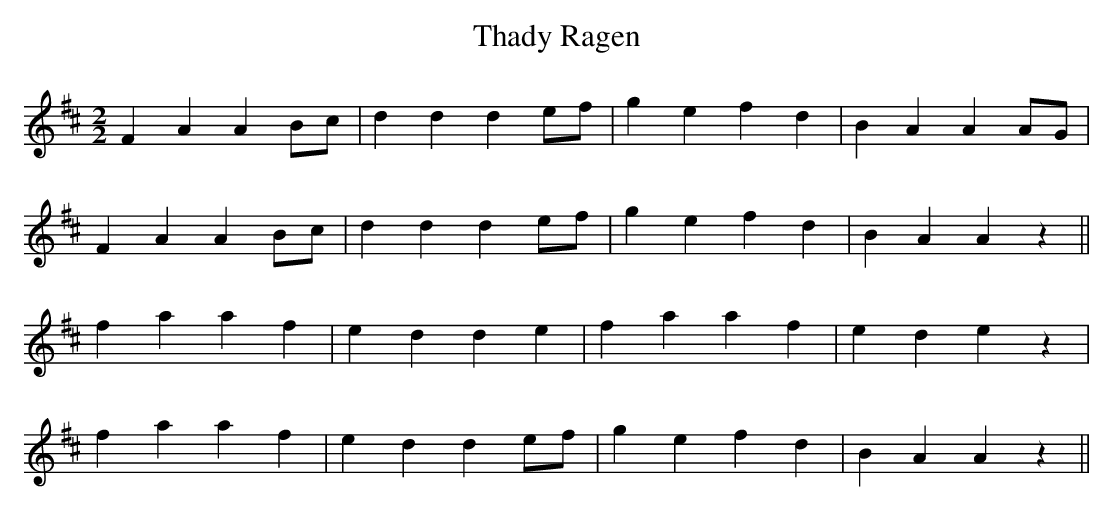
X:1
T:Thady Ragen
M:2/2
L:1/8
K:D
F2A2A2 Bc|d2d2d2 ef|g2e2f2d2|B2A2A2 AG|
F2A2A2 Bc|d2d2d2 ef|g2e2f2d2|B2A2A2z2||
f2a2a2f2|e2d2d2e2|f2a2a2f2|e2d2e2z2|
f2a2a2f2|e2d2d2ef|g2e2f2d2|B2A2A2z2||
